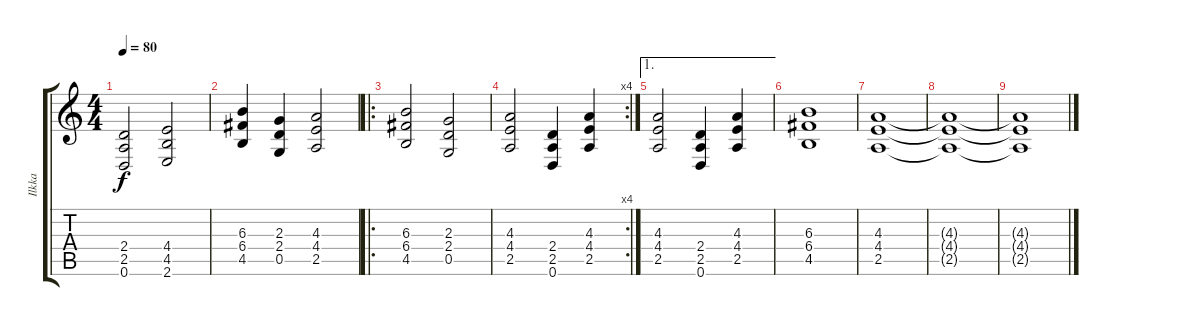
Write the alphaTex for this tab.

\track ("Ilkka" "Ilkka") {instrument distortionguitar}
\staff {score tabs}
\tuning (D4 A3 F3 C3 G2 D2) {hide}
\ts (4 4)
\tempo 80
\clef g2
\ks c
(2.4 2.5 0.6).2{dy f} (4.4 4.5 2.6).2 |
(6.3 6.4 4.5).4 (2.3 2.4 0.5).4 (4.3 4.4 2.5).2 |
\ro
(6.3 6.4 4.5).2 (2.3 2.4 0.5).2 |
\rc 4
(4.3 4.4 2.5).2 (2.4 2.5 0.6).4 (4.3 4.4 2.5).4 |
\ae 1
(4.3 4.4 2.5).2 (2.4 2.5 0.6).4 (4.3 4.4 2.5).4 |
(6.3 6.4 4.5).1 |
(4.3 4.4 2.5).1 |
(4.3{t} 4.4{t} 2.5{t}).1{volume 0} |
(4.3{t} 4.4{t} 2.5{t}).1
